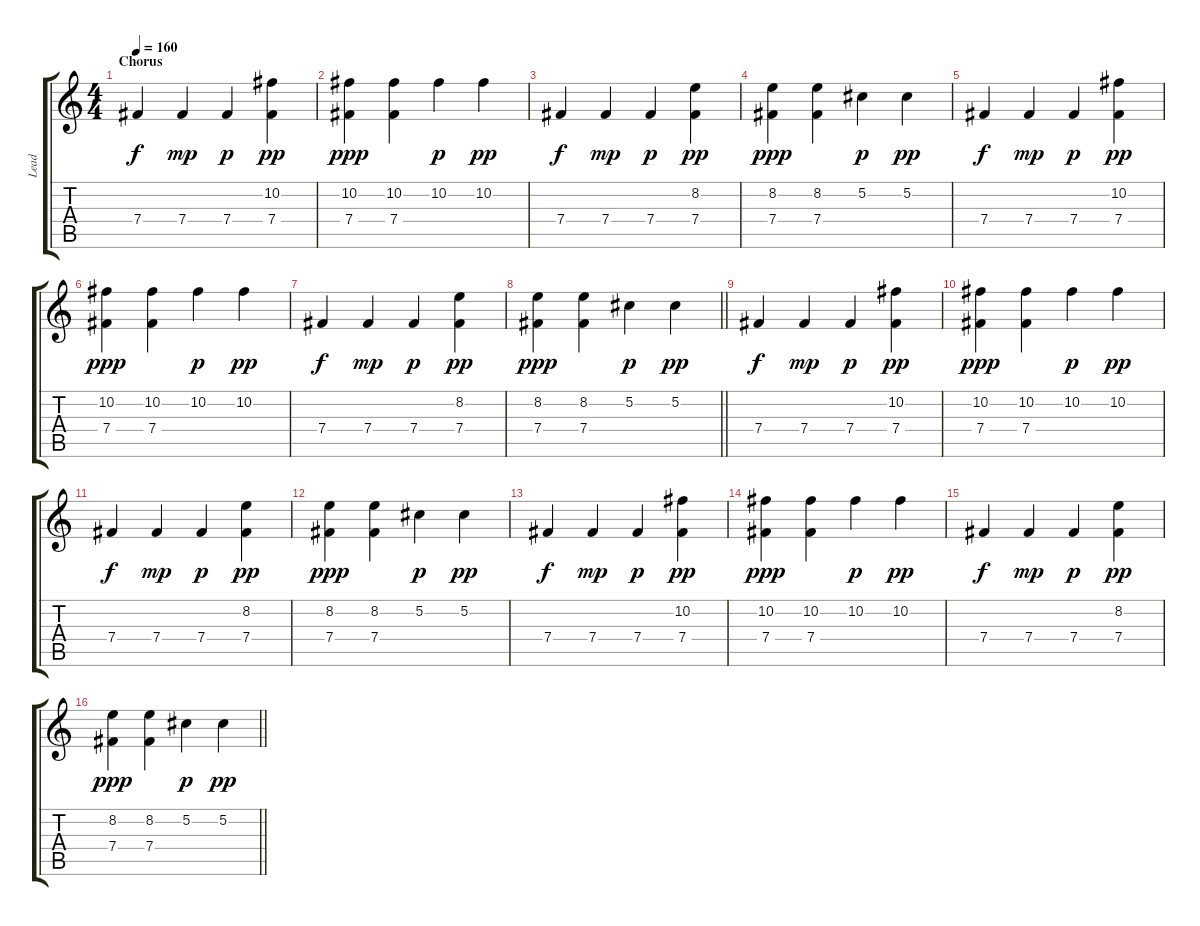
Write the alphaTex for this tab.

\track ("Lead" "Lead") {instrument distortionguitar}
\staff {score tabs}
\tuning (Db4 Ab3 E3 B2 Gb2 B1) {hide}
\ts (4 4)
\section ("" "Chorus")
\tempo 160
\clef g2
\ks c
7.4.4{dy f} 7.4.4{dy mp} 7.4.4{dy p} (10.2 7.4).4{dy pp} |
(10.2 7.4).4{dy ppp} (10.2 7.4).4 10.2.4{dy p} 10.2.4{dy pp} |
7.4.4{dy f} 7.4.4{dy mp} 7.4.4{dy p} (8.2 7.4).4{dy pp} |
(8.2 7.4).4{dy ppp} (8.2 7.4).4 5.2.4{dy p} 5.2.4{dy pp} |
7.4.4{dy f} 7.4.4{dy mp} 7.4.4{dy p} (10.2 7.4).4{dy pp} |
(10.2 7.4).4{dy ppp} (10.2 7.4).4 10.2.4{dy p} 10.2.4{dy pp} |
7.4.4{dy f} 7.4.4{dy mp} 7.4.4{dy p} (8.2 7.4).4{dy pp} |
\barLineRight lightlight
(8.2 7.4).4{dy ppp} (8.2 7.4).4 5.2.4{dy p} 5.2.4{dy pp} |
7.4.4{dy f} 7.4.4{dy mp} 7.4.4{dy p} (10.2 7.4).4{dy pp} |
(10.2 7.4).4{dy ppp} (10.2 7.4).4 10.2.4{dy p} 10.2.4{dy pp} |
7.4.4{dy f} 7.4.4{dy mp} 7.4.4{dy p} (8.2 7.4).4{dy pp} |
(8.2 7.4).4{dy ppp} (8.2 7.4).4 5.2.4{dy p} 5.2.4{dy pp} |
7.4.4{dy f} 7.4.4{dy mp} 7.4.4{dy p} (10.2 7.4).4{dy pp} |
(10.2 7.4).4{dy ppp} (10.2 7.4).4 10.2.4{dy p} 10.2.4{dy pp} |
7.4.4{dy f} 7.4.4{dy mp} 7.4.4{dy p} (8.2 7.4).4{dy pp} |
\barLineRight lightlight
(8.2 7.4).4{dy ppp} (8.2 7.4).4 5.2.4{dy p} 5.2.4{dy pp}
